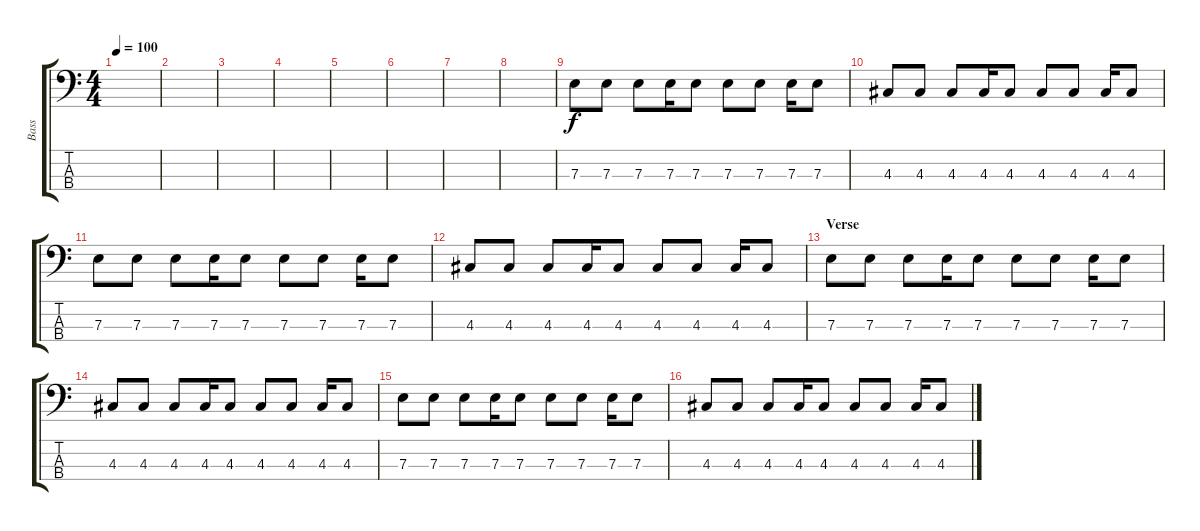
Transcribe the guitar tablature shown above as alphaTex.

\track ("Bass" "Bass") {instrument electricbassfinger}
\staff {score tabs}
\tuning (G2 D2 A1 E1) {hide}
\ts (4 4)
\tempo 100
\clef f4
\ks c
|
|
|
|
|
|
|
|
7.3.8 7.3.8 7.3.8 7.3.16 7.3.8 7.3.8 7.3.8 7.3.16 7.3.8 |
4.3.8 4.3.8 4.3.8 4.3.16 4.3.8 4.3.8 4.3.8 4.3.16 4.3.8 |
7.3.8 7.3.8 7.3.8 7.3.16 7.3.8 7.3.8 7.3.8 7.3.16 7.3.8 |
4.3.8 4.3.8 4.3.8 4.3.16 4.3.8 4.3.8 4.3.8 4.3.16 4.3.8 |
\section ("" "Verse")
7.3.8 7.3.8 7.3.8 7.3.16 7.3.8 7.3.8 7.3.8 7.3.16 7.3.8 |
4.3.8 4.3.8 4.3.8 4.3.16 4.3.8 4.3.8 4.3.8 4.3.16 4.3.8 |
7.3.8 7.3.8 7.3.8 7.3.16 7.3.8 7.3.8 7.3.8 7.3.16 7.3.8 |
4.3.8 4.3.8 4.3.8 4.3.16 4.3.8 4.3.8 4.3.8 4.3.16 4.3.8
